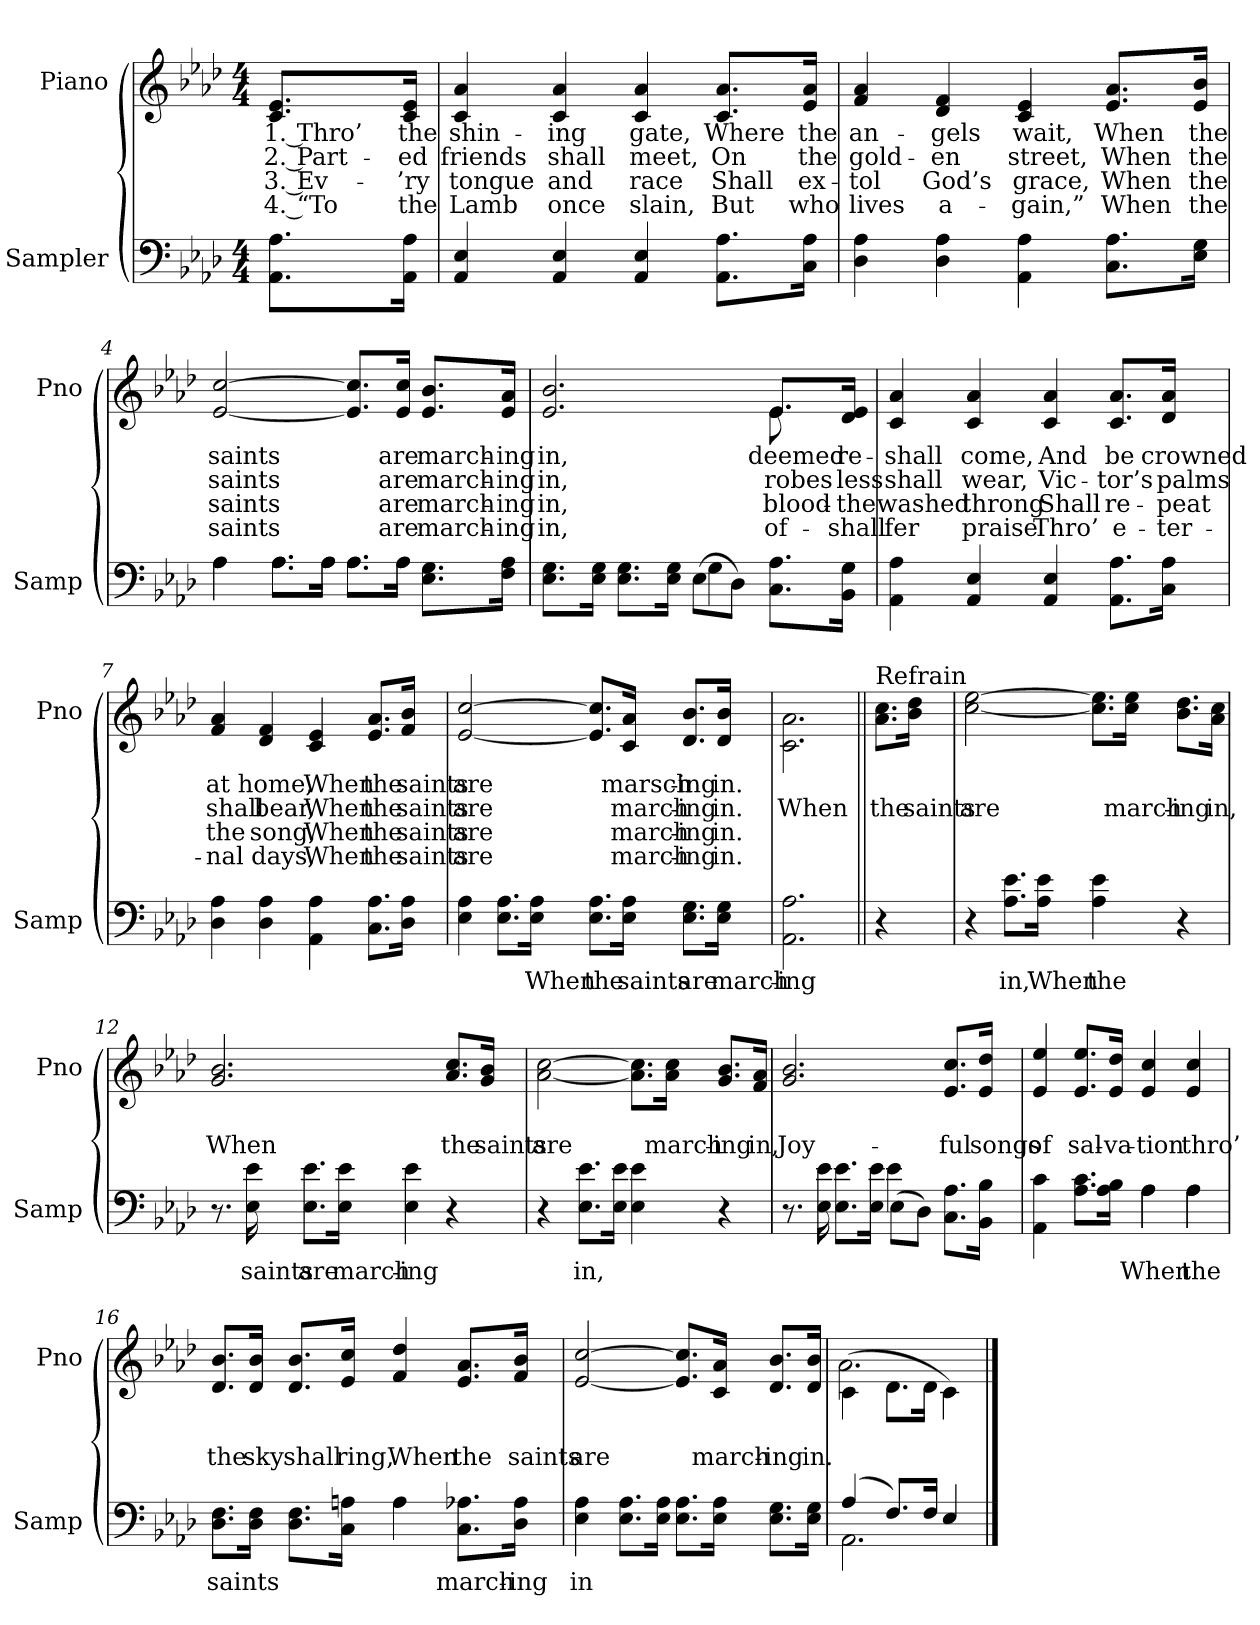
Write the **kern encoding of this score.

**kern	**text	**kern	**text	**text	**text	**text
*part2	*part2	*part1	*part1	*part1	*part1	*part1
*staff2	*staff2	*staff1	*staff1	*staff1	*staff1	*staff1
*I"Sampler	*	*I"Piano	*	*	*	*
*I'Samp	*	*I'Pno	*	*	*	*
*clefF4	*	*clefG2	*	*	*	*
*k[b-e-a-d-]	*	*k[b-e-a-d-]	*	*	*	*
*A-:	*	*A-:	*	*	*	*
*M4/4	*	*M4/4	*	*	*	*
=1	=1	=1	=1	=1	=1	=1
8.AA-\ 8.A-\L	.	8.c/ 8.e-/L	1. Thro’	2. Part-	3. Ev-	4. “To
16AA-\ 16A-\Jk	.	16c/ 16e-/Jk	the	-ed	-’ry	the
=2	=2	=2	=2	=2	=2	=2
4AA- 4E-	.	4c 4a-	shin-	friends	tongue	Lamb
4AA- 4E-	.	4c 4a-	-ing	shall	and	once
4AA- 4E-	.	4c 4a-	gate,	meet,	race	slain,
8.AA-\ 8.A-\L	.	8.c/ 8.a-/L	Where	On	Shall	But
16C\ 16A-\Jk	.	16e-/ 16a-/Jk	the	the	ex-	who
=3	=3	=3	=3	=3	=3	=3
4D- 4A-	.	4f 4a-	an-	gold-	-tol	lives
4D- 4A-	.	4d- 4f	-gels	-en	God’s	a-
4AA- 4A-	.	4c 4e-	wait,	street,	grace,	-gain,”
8.C\ 8.A-\L	.	8.e-/ 8.a-/L	When	When	When	When
16E-\ 16G\Jk	.	16e-/ 16b-/Jk	the	the	the	the
=4	=4	=4	=4	=4	=4	=4
*^	*	*	*	*	*	*
4A-\	4A-	.	[2e- [2cc	saints	saints	saints	saints
8.A-\L	8.A-\L	.	.	.	.	.	.
16A-\Jk	16A-\Jk	.	.	.	.	.	.
8.A-\L	8.A-\L	.	8.e-]/ 8.cc]/L	.	.	.	.
16A-\Jk	16A-\Jk	.	16e-/ 16cc/Jk	are	are	are	are
8.E-\ 8.G\L	4ryy	.	8.e-/ 8.b-/L	march-	march-	march-	march-
16F\ 16A-\Jk	.	.	16e-/ 16a-/Jk	-ing	-ing	-ing	-ing
=5	=5	=5	=5	=5	=5	=5	=5
*	*	*	*^	*	*	*	*
8.E-\ 8.G\L	2ryy	.	2.e- 2.b-	2.ryy	in,	in,	in,	in,
16E-\ 16G\Jk	.	.	.	.	.	.	.	.
8.E-\ 8.G\L	.	.	.	.	.	.	.	.
16E-\ 16G\Jk	.	.	.	.	.	.	.	.
(8E-\L	4G	.	.	.	.	.	.	.
8D-\J)	.	.	.	.	.	.	.	.
8.C\ 8.A-\L	4ryy	.	8.e-/L	8.e-	-deemed	robes	blood-	of-
16BB-\ 16G\Jk	.	.	16d-/ 16e-/Jk	16ryy	re-	-less	the	shall
*v	*v	*	*	*	*	*	*	*
*	*	*v	*v	*	*	*	*
=6	=6	=6	=6	=6	=6	=6
4AA- 4A-	.	4c 4a-	shall	shall	-washed	-fer
4AA- 4E-	.	4c 4a-	come,	wear,	throng	praise
4AA- 4E-	.	4c 4a-	And	Vic-	Shall	Thro’
8.AA-\ 8.A-\L	.	8.c/ 8.a-/L	be	-tor’s	re-	e-
16C\ 16A-\Jk	.	16d-/ 16a-/Jk	crowned	palms	-peat	-ter-
=7	=7	=7	=7	=7	=7	=7
4D- 4A-	.	4f 4a-	at	shall	the	-nal
4D- 4A-	.	4d- 4f	home,	bear,	song,	days,
4AA- 4A-	.	4c 4e-	When	When	When	When
8.C\ 8.A-\L	.	8.e-/ 8.a-/L	the	the	the	the
16D-\ 16A-\Jk	.	16f/ 16b-/Jk	saints	saints	saints	saints
=8	=8	=8	=8	=8	=8	=8
4E- 4A-	.	[2e- [2cc	are	are	are	are
8.E-\ 8.A-\L	.	.	.	.	.	.
16E-\ 16A-\Jk	When	.	.	.	.	.
8.E-\ 8.A-\L	the	8.e-]/ 8.cc]/L	.	.	.	.
16E-\ 16A-\Jk	saints	16c/ 16a-/Jk	marsch-	march-	march-	march-
8.E-\ 8.G\L	are	8.d-/ 8.b-/L	-ing	-ing	-ing	-ing
16E-\ 16G\Jk	march-	16d-/ 16b-/Jk	in.	in.	in.	in.
=9	=9	=9	=9	=9	=9	=9
2.AA- 2.A-	-ing	2.c\ 2.a-\	.	When	.	.
=10||	=10||	=10||	=10||	=10||	=10||	=10||
!	!	!LO:TX:t=Refrain	!	!	!	!
4r	.	8.a-\ 8.cc\L	.	the	.	.
.	.	16b-\ 16dd-\Jk	.	saints	.	.
=11	=11	=11	=11	=11	=11	=11
4r	.	[2cc [2ee-	.	are	.	.
8.A-\ 8.e-\L	in,	.	.	.	.	.
16A-\ 16e-\Jk	When	.	.	.	.	.
4A- 4e-	the	8.cc]\ 8.ee-]\L	.	.	.	.
.	.	16cc\ 16ee-\Jk	.	march-	.	.
4r	.	8.b-\ 8.dd-\L	.	-ing	.	.
.	.	16a-\ 16cc\Jk	.	in,	.	.
=12	=12	=12	=12	=12	=12	=12
8.r	.	2.g 2.b-	.	When	.	.
16E- 16e-	saints	.	.	.	.	.
8.E-\ 8.e-\L	are	.	.	.	.	.
16E-\ 16e-\Jk	march-	.	.	.	.	.
4E- 4e-	-ing	.	.	.	.	.
4r	.	8.a-/ 8.cc/L	.	the	.	.
.	.	16g/ 16b-/Jk	.	saints	.	.
=13	=13	=13	=13	=13	=13	=13
4r	.	[2a- [2cc	.	are	.	.
8.E-\ 8.e-\L	in,	.	.	.	.	.
16E-\ 16e-\Jk	.	.	.	.	.	.
4E- 4e-	.	8.a-]\ 8.cc]\L	.	.	.	.
.	.	16a-\ 16cc\Jk	.	march-	.	.
4r	.	8.g/ 8.b-/L	.	-ing	.	.
.	.	16f/ 16a-/Jk	.	in,	.	.
=14	=14	=14	=14	=14	=14	=14
*^	*	*	*	*	*	*
8.r	2ryy	.	2.g 2.b-	.	Joy-	.	.
16E- 16e-	.	.	.	.	.	.	.
8.E-\ 8.e-\L	.	.	.	.	.	.	.
16E-\ 16e-\Jk	.	.	.	.	.	.	.
(8E-\L	4e-	.	.	.	.	.	.
8D-\J)	.	.	.	.	.	.	.
8.C\ 8.A-\L	4ryy	.	8.e-/ 8.cc/L	.	-ful	.	.
16BB-\ 16B-\Jk	.	.	16e-/ 16dd-/Jk	.	songs	.	.
=15	=15	=15	=15	=15	=15	=15	=15
4AA- 4c	2ryy	.	4e- 4ee-	.	of	.	.
8.A-\ 8.c\L	.	.	8.e-/ 8.ee-/L	.	sal-	.	.
16A-\ 16B-\Jk	.	.	16e-/ 16dd-/Jk	.	-va-	.	.
4A-\	4A-	When	4e- 4cc	.	-tion	.	.
4A-\	4A-	the	4e- 4cc	.	thro’	.	.
*v	*v	*	*	*	*	*	*
=16	=16	=16	=16	=16	=16	=16
8.D-\ 8.F\L	saints	8.d-/ 8.b-/L	.	the	.	.
16D-\ 16F\Jk	.	16d-/ 16b-/Jk	.	sky	.	.
8.D-\ 8.F\L	.	8.d-/ 8.b-/L	.	shall	.	.
16C\ 16An\Jk	.	16e-/ 16cc/Jk	.	ring,	.	.
4A	.	4f 4dd-	.	When	.	.
8.C\ 8.A-X\L	march-	8.e-/ 8.a-/L	.	the	.	.
16D-\ 16A-\Jk	-ing	16f/ 16b-/Jk	.	saints	.	.
=17	=17	=17	=17	=17	=17	=17
4E- 4A-	in	[2e- [2cc	.	are	.	.
8.E-\ 8.A-\L	.	.	.	.	.	.
16E-\ 16A-\Jk	.	.	.	.	.	.
8.E-\ 8.A-\L	.	8.e-]/ 8.cc]/L	.	.	.	.
16E-\ 16A-\Jk	.	16c/ 16a-/Jk	.	march-	.	.
8.E-\ 8.G\L	.	8.d-/ 8.b-/L	.	-ing	.	.
16E-\ 16G\Jk	.	16d-/ 16b-/Jk	.	in.	.	.
=18	=18	=18	=18	=18	=18	=18
*^	*	*^	*	*	*	*
(4A-/	2.AA-	.	(4c\	2.a-	.	.	.	.
8.F/L)	.	.	8.d-\L	.	.	.	.	.
16F/Jk	.	.	16d-\Jk	.	.	.	.	.
4E-/	.	.	4c\)	.	.	.	.	.
*v	*v	*	*	*	*	*	*	*
*	*	*v	*v	*	*	*	*
==	==	==	==	==	==	==
*-	*-	*-	*-	*-	*-	*-
